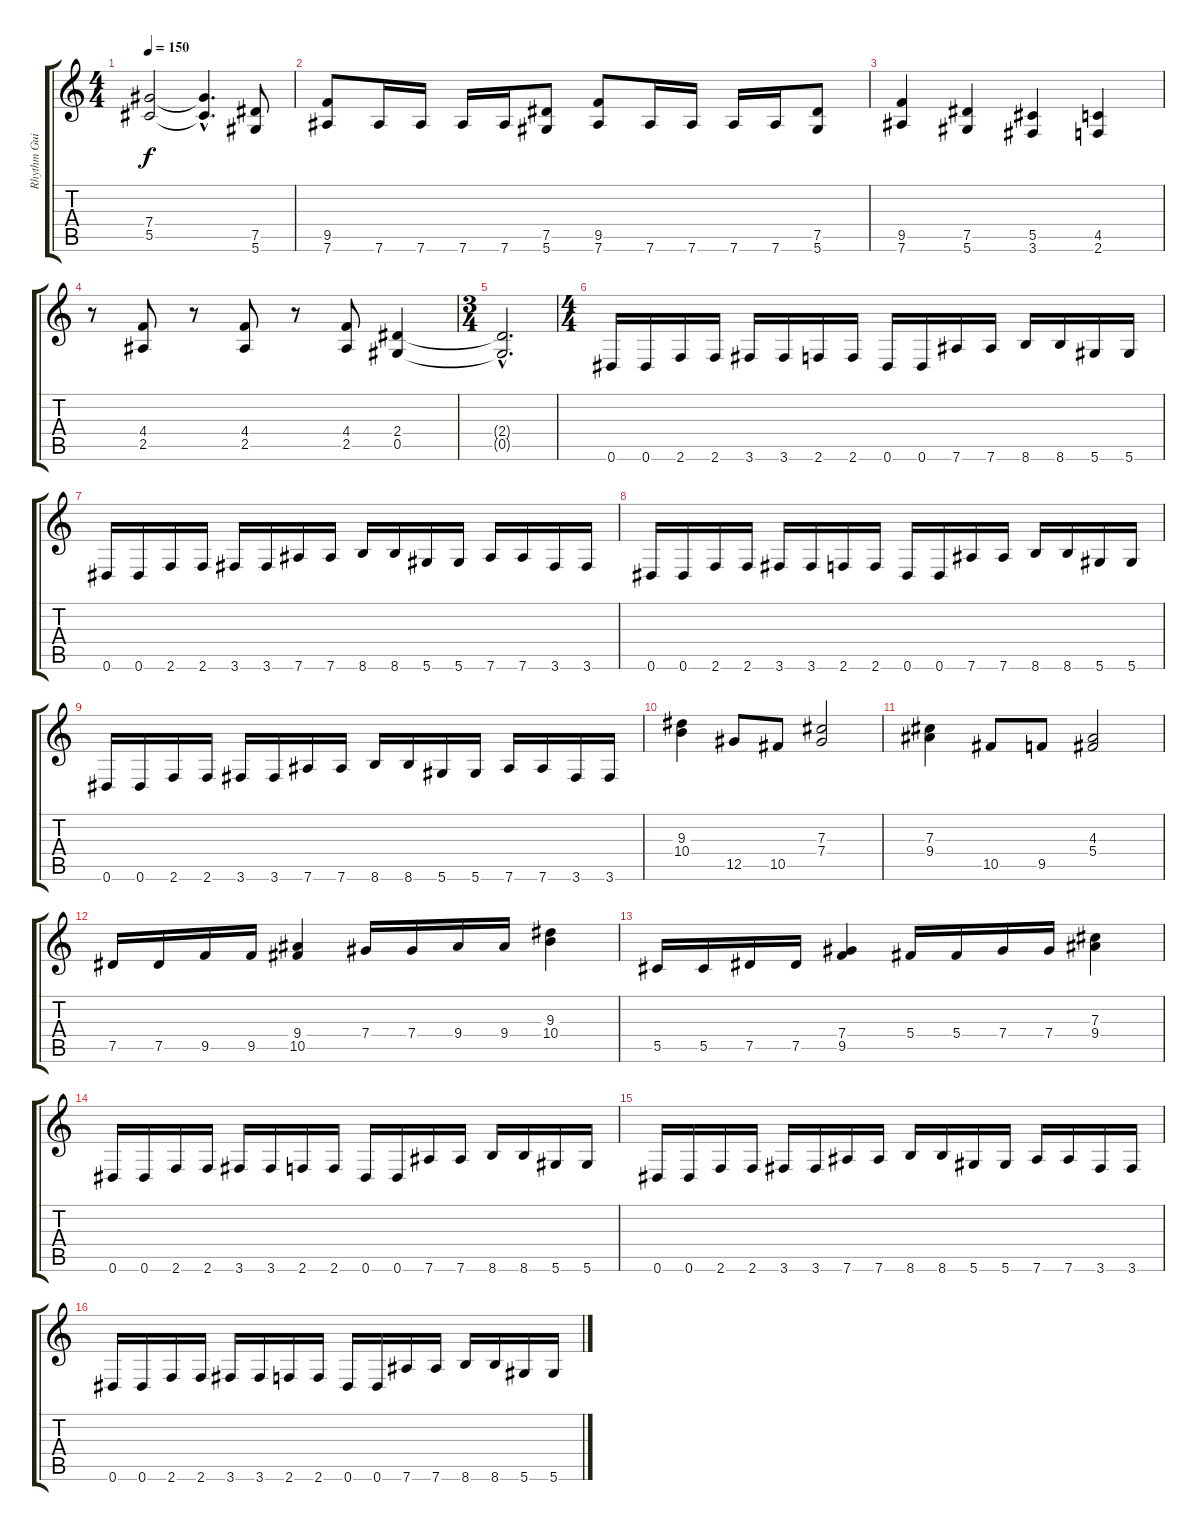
\track ("Rhythm Guitar II" "Rhythm Gui") {instrument distortionguitar}
\staff {score tabs}
\tuning (Eb4 Bb3 Gb3 Db3 Ab2 Eb2) {hide}
\ts (4 4)
\tempo 150
\clef g2
\ks c
(7.4 5.5).2{dy f} (7.4{hac t} 5.5{hac t}).4{d} (7.5 5.6).8 |
(9.5 7.6).8 7.6.16 7.6.16 7.6.16 7.6.16 (7.5 5.6).8 (9.5 7.6).8 7.6.16 7.6.16 7.6.16 7.6.16 (7.5 5.6).8 |
(9.5 7.6).4 (7.5 5.6).4 (5.5 3.6).4 (4.5 2.6).4 |
r.8 (4.4 2.5).8 r.8 (4.4 2.5).8 r.8 (4.4 2.5).8 (2.4 0.5).4 |
\ts (3 4)
(2.4{hac t} 0.5{hac t}).2{d} |
\ts (4 4)
0.6.16 0.6.16 2.6.16 2.6.16 3.6.16 3.6.16 2.6.16 2.6.16 0.6.16 0.6.16 7.6.16 7.6.16 8.6.16 8.6.16 5.6.16 5.6.16 |
0.6.16 0.6.16 2.6.16 2.6.16 3.6.16 3.6.16 7.6.16 7.6.16 8.6.16 8.6.16 5.6.16 5.6.16 7.6.16 7.6.16 3.6.16 3.6.16 |
0.6.16 0.6.16 2.6.16 2.6.16 3.6.16 3.6.16 2.6.16 2.6.16 0.6.16 0.6.16 7.6.16 7.6.16 8.6.16 8.6.16 5.6.16 5.6.16 |
0.6.16 0.6.16 2.6.16 2.6.16 3.6.16 3.6.16 7.6.16 7.6.16 8.6.16 8.6.16 5.6.16 5.6.16 7.6.16 7.6.16 3.6.16 3.6.16 |
(9.3 10.4).4 12.5.8 10.5.8 (7.3 7.4).2 |
(7.3 9.4).4 10.5.8 9.5.8 (4.3 5.4).2 |
7.5.16 7.5.16 9.5.16 9.5.16 (9.4 10.5).4 7.4.16 7.4.16 9.4.16 9.4.16 (9.3 10.4).4 |
5.5.16 5.5.16 7.5.16 7.5.16 (7.4 9.5).4 5.4.16 5.4.16 7.4.16 7.4.16 (7.3 9.4).4 |
0.6.16 0.6.16 2.6.16 2.6.16 3.6.16 3.6.16 2.6.16 2.6.16 0.6.16 0.6.16 7.6.16 7.6.16 8.6.16 8.6.16 5.6.16 5.6.16 |
0.6.16 0.6.16 2.6.16 2.6.16 3.6.16 3.6.16 7.6.16 7.6.16 8.6.16 8.6.16 5.6.16 5.6.16 7.6.16 7.6.16 3.6.16 3.6.16 |
0.6.16 0.6.16 2.6.16 2.6.16 3.6.16 3.6.16 2.6.16 2.6.16 0.6.16 0.6.16 7.6.16 7.6.16 8.6.16 8.6.16 5.6.16 5.6.16
